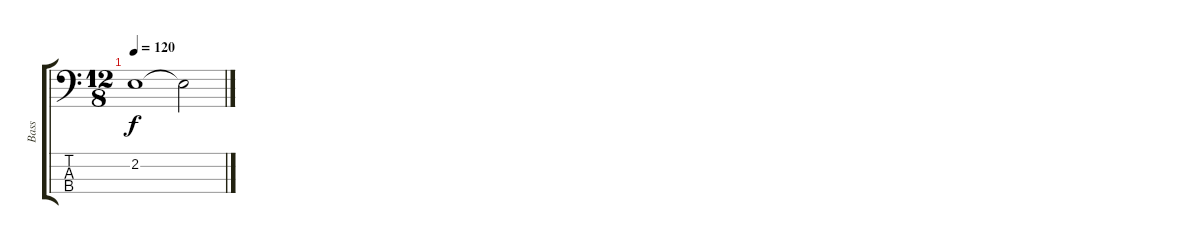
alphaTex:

\track ("Bass" "Bass") {instrument contrabass}
\staff {score tabs}
\tuning (G2 D2 A1 E1) {hide}
\ts (12 8)
\tempo 120
\clef f4
\ks c
2.2{t}.1{dy f} 2.2{t}.2
